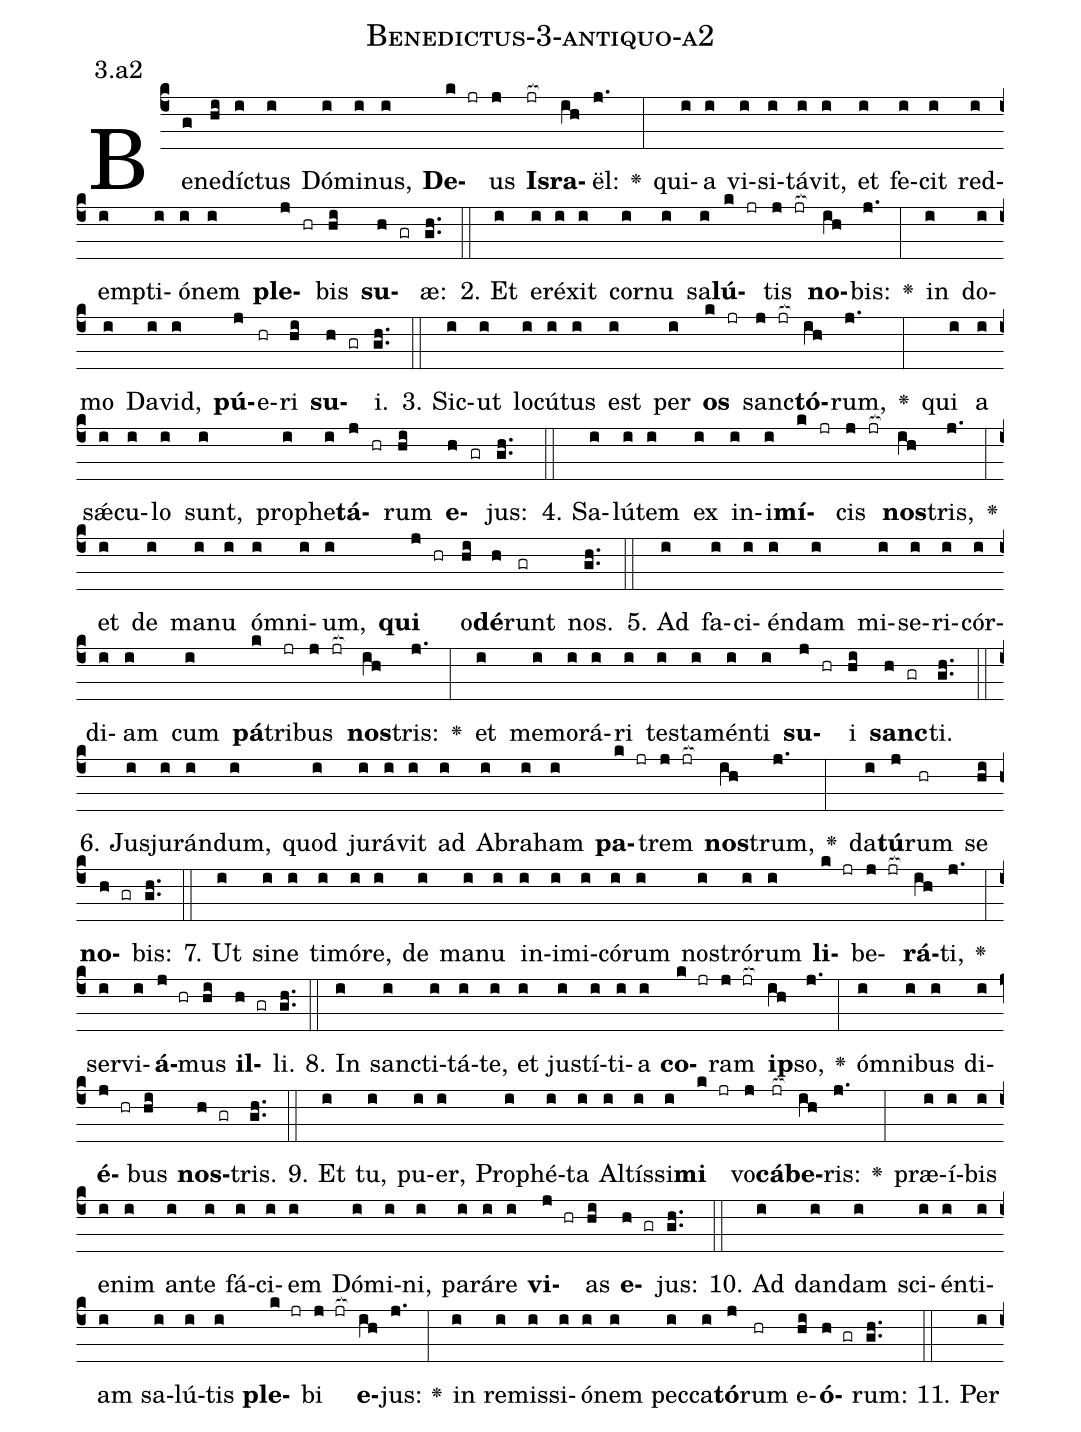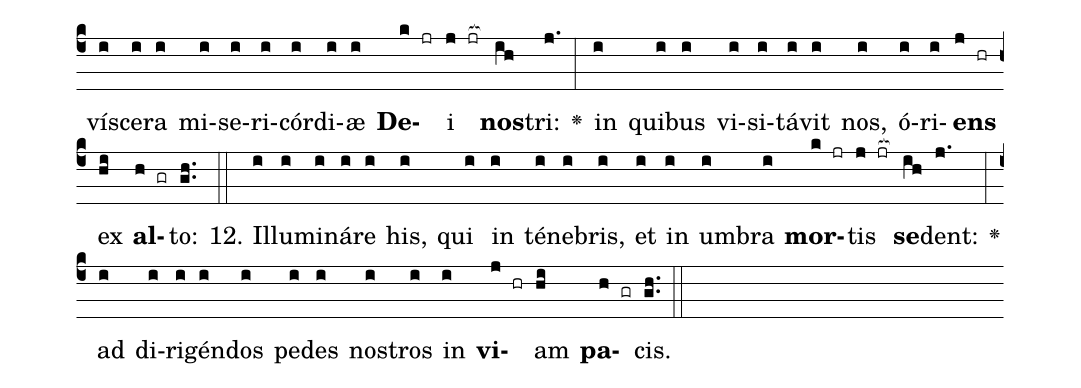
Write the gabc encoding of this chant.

name: Benedictus-3-antiquo-a2;
annotation: 3.a2;
%%
(c4)Be(g)ne(hi)díc(i)tus(i) Dó(i)mi(i)nus,(i) <b>De</b>(k jr)us(j) <b>Is</b>(jr[ocb:1{])<b>ra</b>(ih[ocb:0}])ël:(j.) <v>\greheightstar</v>(:) qui(i)a(i) vi(i)si(i)tá(i)vit,(i) et(i) fe(i)cit(i) red(i)emp(i)ti(i)ó(i)nem(i) <b>ple</b>(j hr)bis(hi) <b>su</b>(h gr)æ:(gh..) (::)
2. Et(i) e(i)ré(i)xit(i) cor(i)nu(i) sa(i)<b>lú</b>(k jr)tis(j jr[ocb:1{]) <b>no</b>(ih[ocb:0}])bis:(j.) <v>\greheightstar</v>(:) in(i) do(i)mo(i) Da(i)vid,(i) <b>pú</b>(j)e(hr)ri(hi) <b>su</b>(h gr)i.(gh..) (::)
3. Sic(i)ut(i) lo(i)cú(i)tus(i) est(i) per(i) <b>os</b>(k jr) sanc(j jr[ocb:1{])<b>tó</b>(ih[ocb:0}])rum,(j.) <v>\greheightstar</v>(:) qui(i) a(i) sǽ(i)cu(i)lo(i) sunt,(i) pro(i)phe(i)<b>tá</b>(j hr)rum(hi) <b>e</b>(h gr)jus:(gh..) (::)
4. Sa(i)lú(i)tem(i) ex(i) in(i)i(i)<b>mí</b>(k jr)cis(j jr[ocb:1{]) <b>nos</b>(ih[ocb:0}])tris,(j.) <v>\greheightstar</v>(:) et(i) de(i) ma(i)nu(i) óm(i)ni(i)um,(i) <b>qui</b>(j hr) o(hi)<b>dé</b>(h)runt(gr) nos.(gh..) (::)
5. Ad(i) fa(i)ci(i)én(i)dam(i) mi(i)se(i)ri(i)cór(i)di(i)am(i) cum(i) <b>pá</b>(k)tri(jr)bus(j jr[ocb:1{]) <b>nos</b>(ih[ocb:0}])tris:(j.) <v>\greheightstar</v>(:) et(i) me(i)mo(i)rá(i)ri(i) tes(i)ta(i)mén(i)ti(i) <b>su</b>(j hr)i(hi) <b>sanc</b>(h gr)ti.(gh..) (::)
6. Ju(i)sju(i)rán(i)dum,(i) quod(i) ju(i)rá(i)vit(i) ad(i) A(i)bra(i)ham(i) <b>pa</b>(k jr)trem(j jr[ocb:1{]) <b>nos</b>(ih[ocb:0}])trum,(j.) <v>\greheightstar</v>(:) da(i)<b>tú</b>(j)rum(hr) se(hi) <b>no</b>(h gr)bis:(gh..) (::)
7. Ut(i) si(i)ne(i) ti(i)mó(i)re,(i) de(i) ma(i)nu(i) in(i)i(i)mi(i)có(i)rum(i) nos(i)tró(i)rum(i) <b>li</b>(k jr)be(j jr[ocb:1{])<b>rá</b>(ih[ocb:0}])ti,(j.) <v>\greheightstar</v>(:) ser(i)vi(i)<b>á</b>(j hr)mus(hi) <b>il</b>(h gr)li.(gh..) (::)
8. In(i) sanc(i)ti(i)tá(i)te,(i) et(i) jus(i)tí(i)ti(i)a(i) <b>co</b>(k jr)ram(j jr[ocb:1{]) <b>ip</b>(ih[ocb:0}])so,(j.) <v>\greheightstar</v>(:) óm(i)ni(i)bus(i) di(i)<b>é</b>(j hr)bus(hi) <b>nos</b>(h gr)tris.(gh..) (::)
9. Et(i) tu,(i) pu(i)er,(i) Pro(i)phé(i)ta(i) Al(i)tís(i)si(i)<b>mi</b>(k jr) vo(j)<b>cá</b>(jr[ocb:1{])<b>be</b>(ih[ocb:0}])ris:(j.) <v>\greheightstar</v>(:) præ(i)í(i)bis(i) e(i)nim(i) an(i)te(i) fá(i)ci(i)em(i) Dó(i)mi(i)ni,(i) pa(i)rá(i)re(i) <b>vi</b>(j hr)as(hi) <b>e</b>(h gr)jus:(gh..) (::)
10. Ad(i) dan(i)dam(i) sci(i)én(i)ti(i)am(i) sa(i)lú(i)tis(i) <b>ple</b>(k jr)bi(j jr[ocb:1{]) <b>e</b>(ih[ocb:0}])jus:(j.) <v>\greheightstar</v>(:) in(i) re(i)mis(i)si(i)ó(i)nem(i) pec(i)ca(i)<b>tó</b>(j)rum(hr) e(hi)<b>ó</b>(h gr)rum:(gh..) (::)
11. Per(i) ví(i)sce(i)ra(i) mi(i)se(i)ri(i)cór(i)di(i)æ(i) <b>De</b>(k jr)i(j jr[ocb:1{]) <b>nos</b>(ih[ocb:0}])tri:(j.) <v>\greheightstar</v>(:) in(i) qui(i)bus(i) vi(i)si(i)tá(i)vit(i) nos,(i) ó(i)ri(i)<b>ens</b>(j hr) ex(hi) <b>al</b>(h gr)to:(gh..) (::)
12. Il(i)lu(i)mi(i)ná(i)re(i) his,(i) qui(i) in(i) té(i)ne(i)bris,(i) et(i) in(i) um(i)bra(i) <b>mor</b>(k jr)tis(j jr[ocb:1{]) <b>se</b>(ih[ocb:0}])dent:(j.) <v>\greheightstar</v>(:) ad(i) di(i)ri(i)gén(i)dos(i) pe(i)des(i) nos(i)tros(i) in(i) <b>vi</b>(j hr)am(hi) <b>pa</b>(h gr)cis.(gh..) (::)
